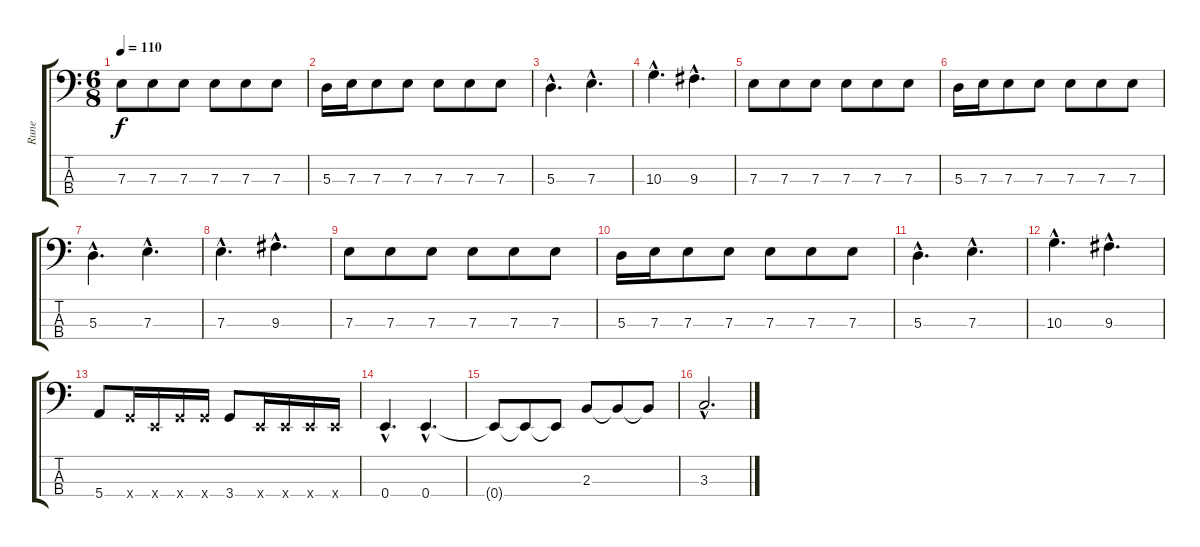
\track ("Rune" "Rune") {instrument electricbassfinger}
\staff {score tabs}
\tuning (G2 D2 A1 E1) {hide}
\ts (6 8)
\tempo 110
\clef f4
\ks c
7.3.8{dy f} 7.3.8 7.3.8 7.3.8 7.3.8 7.3.8 |
5.3.16 7.3.16 7.3.8 7.3.8 7.3.8 7.3.8 7.3.8 |
5.3{hac}.4{d} 7.3{hac}.4{d} |
10.3{hac}.4{d} 9.3{hac}.4{d} |
7.3.8 7.3.8 7.3.8 7.3.8 7.3.8 7.3.8 |
5.3.16 7.3.16 7.3.8 7.3.8 7.3.8 7.3.8 7.3.8 |
5.3{hac}.4{d} 7.3{hac}.4{d} |
7.3{hac}.4{d} 9.3{hac}.4{d} |
7.3.8 7.3.8 7.3.8 7.3.8 7.3.8 7.3.8 |
5.3.16 7.3.16 7.3.8 7.3.8 7.3.8 7.3.8 7.3.8 |
5.3{hac}.4{d} 7.3{hac}.4{d} |
10.3{hac}.4{d} 9.3{hac}.4{d} |
5.4.8 3.4{x}.16 0.4{x}.16 3.4{x}.16 3.4{x}.16 3.4.8 0.4{x}.16 0.4{x}.16 0.4{x}.16 0.4{x}.16 |
0.4{hac}.4{d} 0.4{hac}.4{d} |
0.4{t}.8 0.4{t}.8 0.4{t}.8 2.3.8 2.3{t}.8 2.3{t}.8 |
3.3{hac}.2{d}
